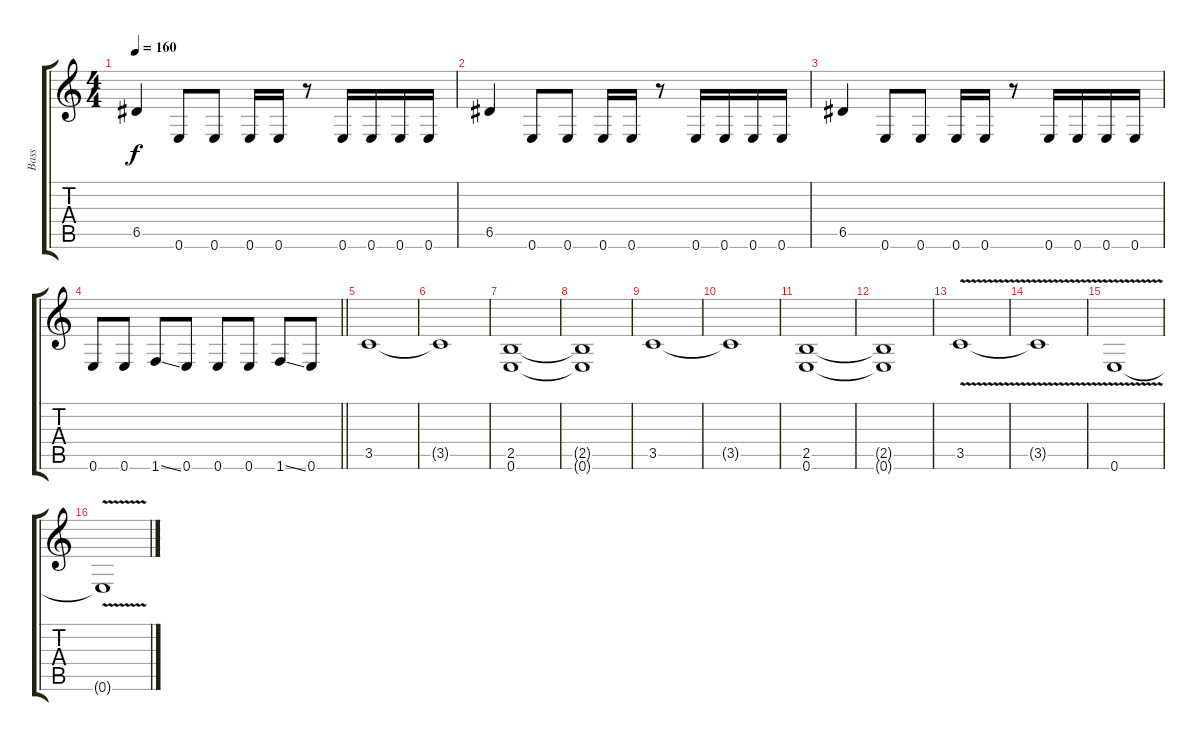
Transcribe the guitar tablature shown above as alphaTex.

\track ("Bass" "Bass") {instrument electricbasspick}
\staff {score tabs}
\tuning (E4 B3 G3 D3 A2 E2) {hide}
\ts (4 4)
\tempo 160
\clef g2
\ks c
6.5.4{dy f} 0.6.8 0.6.8 0.6.16 0.6.16 r.8 0.6.16 0.6.16 0.6.16 0.6.16 |
6.5.4 0.6.8 0.6.8 0.6.16 0.6.16 r.8 0.6.16 0.6.16 0.6.16 0.6.16 |
6.5.4 0.6.8 0.6.8 0.6.16 0.6.16 r.8 0.6.16 0.6.16 0.6.16 0.6.16 |
\barLineRight lightlight
0.6.8 0.6.8 1.6{ss}.8 0.6.8 0.6.8 0.6.8 1.6{ss}.8 0.6.8 |
3.5.1 |
3.5{t}.1 |
(2.5 0.6).1 |
(2.5{t} 0.6{t}).1 |
3.5.1 |
3.5{t}.1 |
(2.5 0.6).1 |
(2.5{t} 0.6{t}).1 |
3.5{v}.1 |
3.5{t}.1 |
0.6{v}.1 |
0.6{t}.1
